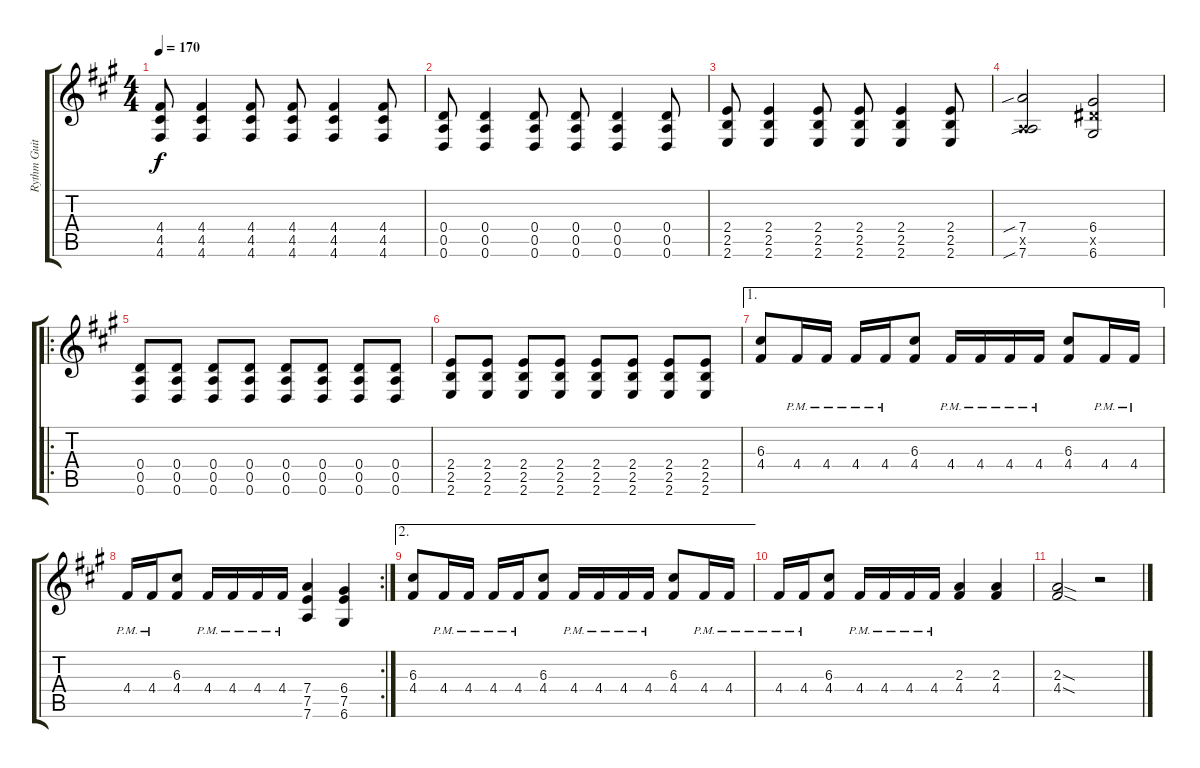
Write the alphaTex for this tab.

\track ("Rythm Guitar" "Rythm Guit") {instrument distortionguitar}
\staff {score tabs}
\tuning (E4 B3 G3 D3 A2 D2) {hide}
\ts (4 4)
\tempo 170
\clef g2
\ks a
(4.4 4.5 4.6).8{dy f} (4.4 4.5 4.6).4 (4.4 4.5 4.6).8 (4.4 4.5 4.6).8 (4.4 4.5 4.6).4 (4.4 4.5 4.6).8 |
(0.4 0.5 0.6).8 (0.4 0.5 0.6).4 (0.4 0.5 0.6).8 (0.4 0.5 0.6).8 (0.4 0.5 0.6).4 (0.4 0.5 0.6).8 |
(2.4 2.5 2.6).8 (2.4 2.5 2.6).4 (2.4 2.5 2.6).8 (2.4 2.5 2.6).8 (2.4 2.5 2.6).4 (2.4 2.5 2.6).8 |
(7.4{sib} 0.5{x} 7.6{sib}).2 (6.4 6.5{x} 6.6).2 |
\ro
(0.4 0.5 0.6).8 (0.4 0.5 0.6).8 (0.4 0.5 0.6).8 (0.4 0.5 0.6).8 (0.4 0.5 0.6).8 (0.4 0.5 0.6).8 (0.4 0.5 0.6).8 (0.4 0.5 0.6).8 |
(2.4 2.5 2.6).8 (2.4 2.5 2.6).8 (2.4 2.5 2.6).8 (2.4 2.5 2.6).8 (2.4 2.5 2.6).8 (2.4 2.5 2.6).8 (2.4 2.5 2.6).8 (2.4 2.5 2.6).8 |
\ae 1
(6.3 4.4).8 4.4{pm}.16 4.4{pm}.16 4.4{pm}.16 4.4{pm}.16 (6.3 4.4).8 4.4{pm}.16 4.4{pm}.16 4.4{pm}.16 4.4{pm}.16 (6.3 4.4).8 4.4{pm}.16 4.4{pm}.16 |
\rc 2
4.4{pm}.16 4.4{pm}.16 (6.3 4.4).8 4.4{pm}.16 4.4{pm}.16 4.4{pm}.16 4.4{pm}.16 (7.4 7.5 7.6).4 (6.4 7.5 6.6).4 |
\ae 2
(6.3 4.4).8 4.4{pm}.16 4.4{pm}.16 4.4{pm}.16 4.4{pm}.16 (6.3 4.4).8 4.4{pm}.16 4.4{pm}.16 4.4{pm}.16 4.4{pm}.16 (6.3 4.4).8 4.4{pm}.16 4.4{pm}.16 |
4.4{pm}.16 4.4{pm}.16 (6.3 4.4).8 4.4{pm}.16 4.4{pm}.16 4.4{pm}.16 4.4{pm}.16 (2.3 4.4).4 (2.3 4.4).4 |
(2.3{sod} 4.4{sod}).2 r.2
